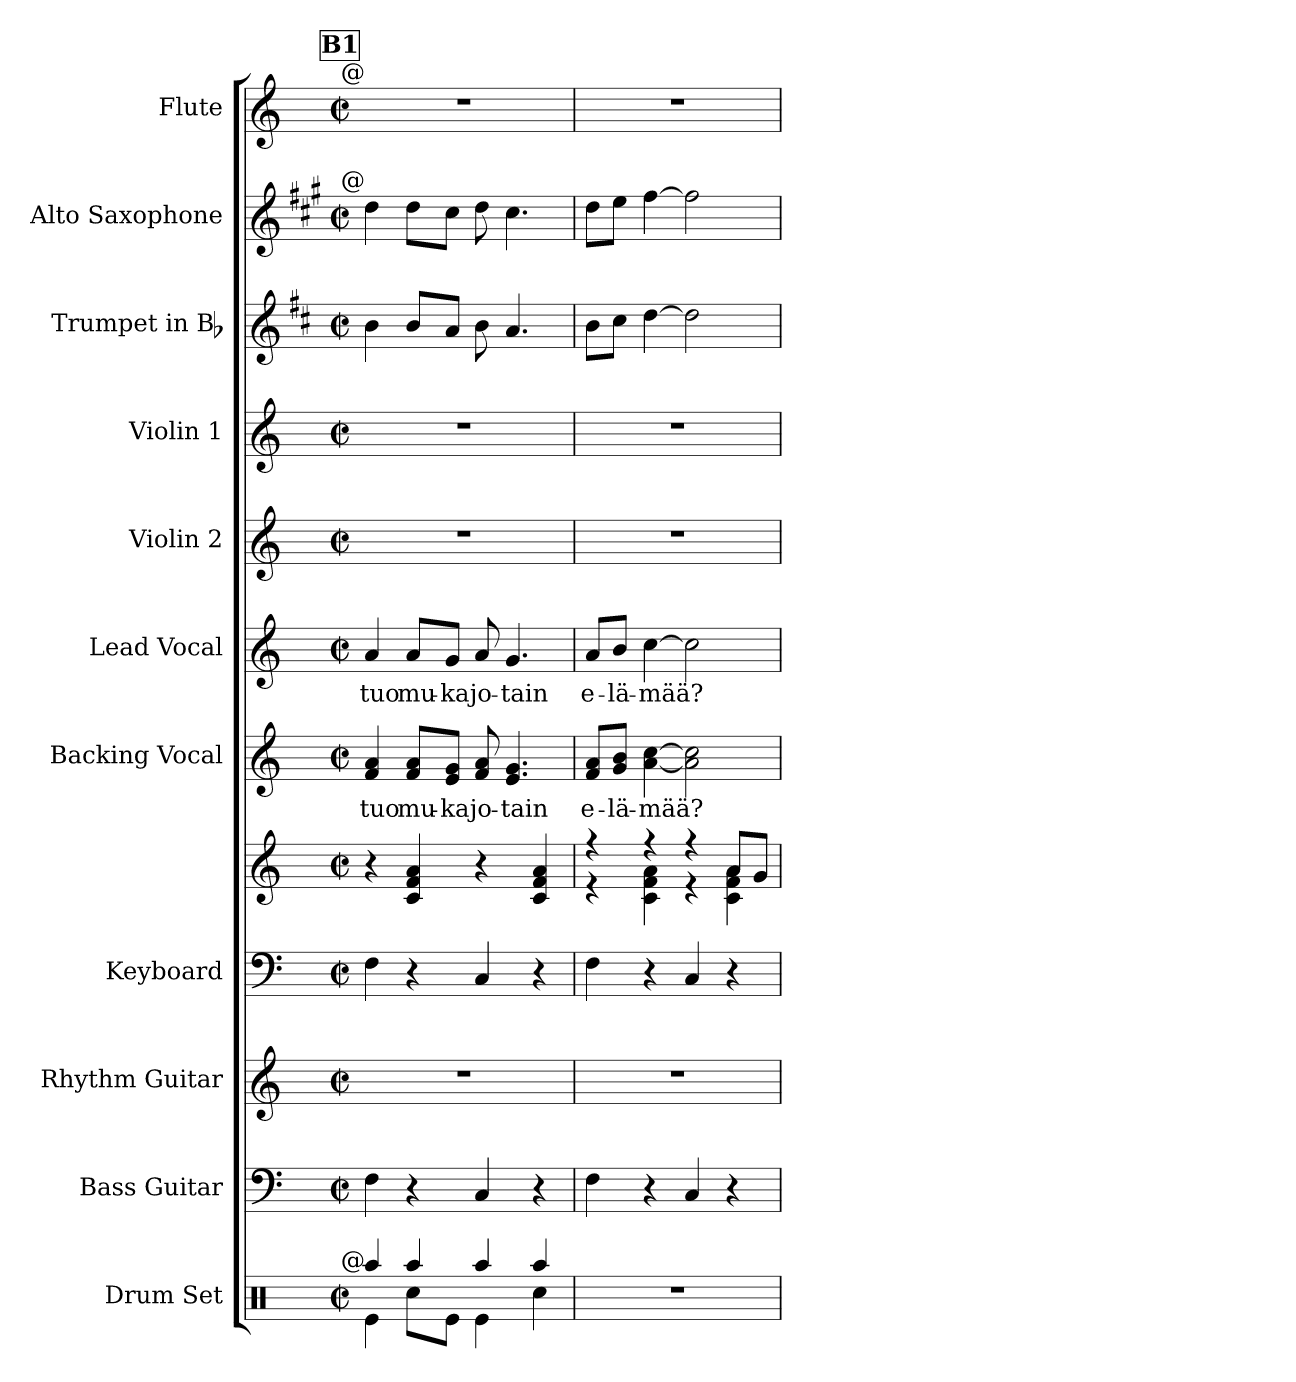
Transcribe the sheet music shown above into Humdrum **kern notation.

**kern	**kern	**kern	**kern	**kern	**kern	**text	**kern	**text	**kern	**kern	**kern	**kern	**kern
*part11	*part10	*part9	*part8	*part8	*part7	*part7	*part6	*part6	*part5	*part4	*part3	*part2	*part1
*staff12	*staff11	*staff10	*staff9	*staff8	*staff7	*staff7	*staff6	*staff6	*staff5	*staff4	*staff3	*staff2	*staff1
*I"Drum Set	*I"Bass Guitar	*I"Rhythm Guitar	*I"Keyboard	*	*I"Backing Vocal	*	*I"Lead Vocal	*	*I"Violin 2	*I"Violin 1	*I"Trumpet in Bb	*I"Alto Saxophone	*I"Flute
*I'Dr.	*I'Bass	*I'Rhy.	*I'Kbd.	*	*	*	*	*	*I'Vln. 2	*I'Vln. 1	*I'Tpt.	*I'Alto Sax.	*I'Fl.
*clefX	*clefF4	*clefG2	*clefF4	*clefG2	*clefG2	*	*clefG2	*	*clefG2	*clefG2	*clefG2	*clefG2	*clefG2
*	*ITrd7c12	*ITrd7c12	*	*	*	*	*	*	*	*	*ITrd1c2	*ITrd5c9	*
*k[]	*k[]	*k[]	*k[]	*k[]	*k[]	*	*k[]	*	*k[]	*k[]	*k[]	*k[]	*k[]
*C:	*C:	*C:	*C:	*C:	*C:	*	*C:	*	*C:	*C:	*C:	*C:	*C:
*M2/2	*M2/2	*M2/2	*M2/2	*M2/2	*M2/2	*	*M2/2	*	*M2/2	*M2/2	*M2/2	*M2/2	*M2/2
*met(c|)	*met(c|)	*met(c|)	*met(c|)	*met(c|)	*met(c|)	*	*met(c|)	*	*met(c|)	*met(c|)	*met(c|)	*met(c|)	*met(c|)
!!LO:REH:place=s1:B:color=#000000:enc=box:fs=15.4134:t=B1
=57	=57	=57	=57	=57	=57	=57	=57	=57	=57	=57	=57	=57	=57
*^	*	*	*	*	*	*	*	*	*	*	*	*	*
!	!	!	!	!	!	!	!LO:LY:b:color=#000000	!	!	!	!	!	!	!
!	!	!	!	!	!	!	!	!	!	!	!	!	!	!LO:TX:a:rj:t=@
!	!	!	!	!	!	!	!	!	!	!	!	!	!LO:TX:a:rj:t=@	!
!LO:TX:a:rj:t=@	!	!	!	!	!	!	!	!	!	!	!	!	!	!
!	!	!	!	!	!	!	!	!	!LO:LY:b:color=#000000	!	!	!	!	!
4Raai/	4Rei\	4FFi\	1r	4Fi\	4r	4fi/ 4ai	tuo	4ai/	tuo	1r	1r	4ai\	4fi\	1r
!	!	!	!	!	!	!	!LO:LY:b:color=#000000	!	!	!	!	!	!	!
!	!	!	!	!	!	!	!	!	!LO:LY:b:color=#000000	!	!	!	!	!
4Raai/	8Rcci\L	4r	.	4r	4ci/ 4fi 4ai	8fi/ 8aiL	mu-	8ai/L	mu-	.	.	8ai/L	8fi\L	.
!	!	!	!	!	!	!	!LO:LY:b:color=#000000	!	!	!	!	!	!	!
!	!	!	!	!	!	!	!	!	!LO:LY:b:color=#000000	!	!	!	!	!
.	8Rei\J	.	.	.	.	8ei/ 8giJ	-ka	8gi/J	-ka	.	.	8gi/J	8ei\J	.
!	!	!	!	!	!	!	!LO:LY:b:color=#000000	!	!	!	!	!	!	!
!	!	!	!	!	!	!	!	!	!LO:LY:b:color=#000000	!	!	!	!	!
4Raai/	4Rei\	4CCi/	.	4Ci/	4r	8fi/ 8ai	jo-	8ai/	jo-	.	.	8ai\	8fi\	.
!	!	!	!	!	!	!	!LO:LY:b:color=#000000	!	!	!	!	!	!	!
!	!	!	!	!	!	!	!	!	!LO:LY:b:color=#000000	!	!	!	!	!
.	.	.	.	.	.	4.ei/ 4.gi	-tain	4.gi/	-tain	.	.	4.gi/	4.ei\	.
4Raai/	4Rcci\	4r	.	4r	4ci/ 4fi 4ai	.	.	.	.	.	.	.	.	.
*v	*v	*	*	*	*	*	*	*	*	*	*	*	*	*
=58	=58	=58	=58	=58	=58	=58	=58	=58	=58	=58	=58	=58	=58
*	*	*	*	*^	*	*	*	*	*	*	*	*	*
*^	*	*	*	*	*	*	*	*	*	*	*	*	*	*
!	!	!	!	!	!	!	!	!LO:LY:b:color=#000000	!	!	!	!	!	!	!
*v	*v	*	*	*	*	*	*	*	*	*	*	*	*	*	*
*^	*	*	*	*	*	*	*	*	*	*	*	*	*	*
!	!	!	!	!	!	!	!	!	!	!LO:LY:b:color=#000000	!	!	!	!	!
*v	*v	*	*	*	*	*	*	*	*	*	*	*	*	*	*
1r	4FFi\	1r	4Fi\	4r	4r	8fi/ 8aiL	e-	8ai/L	e-	1r	1r	8ai\L	8fi\L	1r
!	!	!	!	!	!	!	!LO:LY:b:color=#000000	!	!	!	!	!	!	!
!	!	!	!	!	!	!	!	!	!LO:LY:b:color=#000000	!	!	!	!	!
.	.	.	.	.	.	8gi/ 8biJ	-lä-	8bi/J	-lä-	.	.	8bi\J	8gi\J	.
!	!	!	!	!	!	!	!LO:LY:b:color=#000000	!	!	!	!	!	!	!
!	!	!	!	!	!	!	!	!	!LO:LY:b:color=#000000	!	!	!	!	!
.	4r	.	4r	4r	4ci\ 4fi 4ai	[<4ai\ [>4cci	-mää?	[>4cci\	-mää?	.	.	[>4cci\	[>4ai\	.
.	4CCi/	.	4Ci/	4r	4r	2ai\] 2cci]	.	2cci\]	.	.	.	2cci\]	2ai\]	.
.	4r	.	4r	8ai/L	4ci\ 4fi 4ai	.	.	.	.	.	.	.	.	.
.	.	.	.	8gi/J	.	.	.	.	.	.	.	.	.	.
*	*	*	*	*v	*v	*	*	*	*	*	*	*	*	*
=	=	=	=	=	=	=	=	=	=	=	=	=	=
*-	*-	*-	*-	*-	*-	*-	*-	*-	*-	*-	*-	*-	*-
